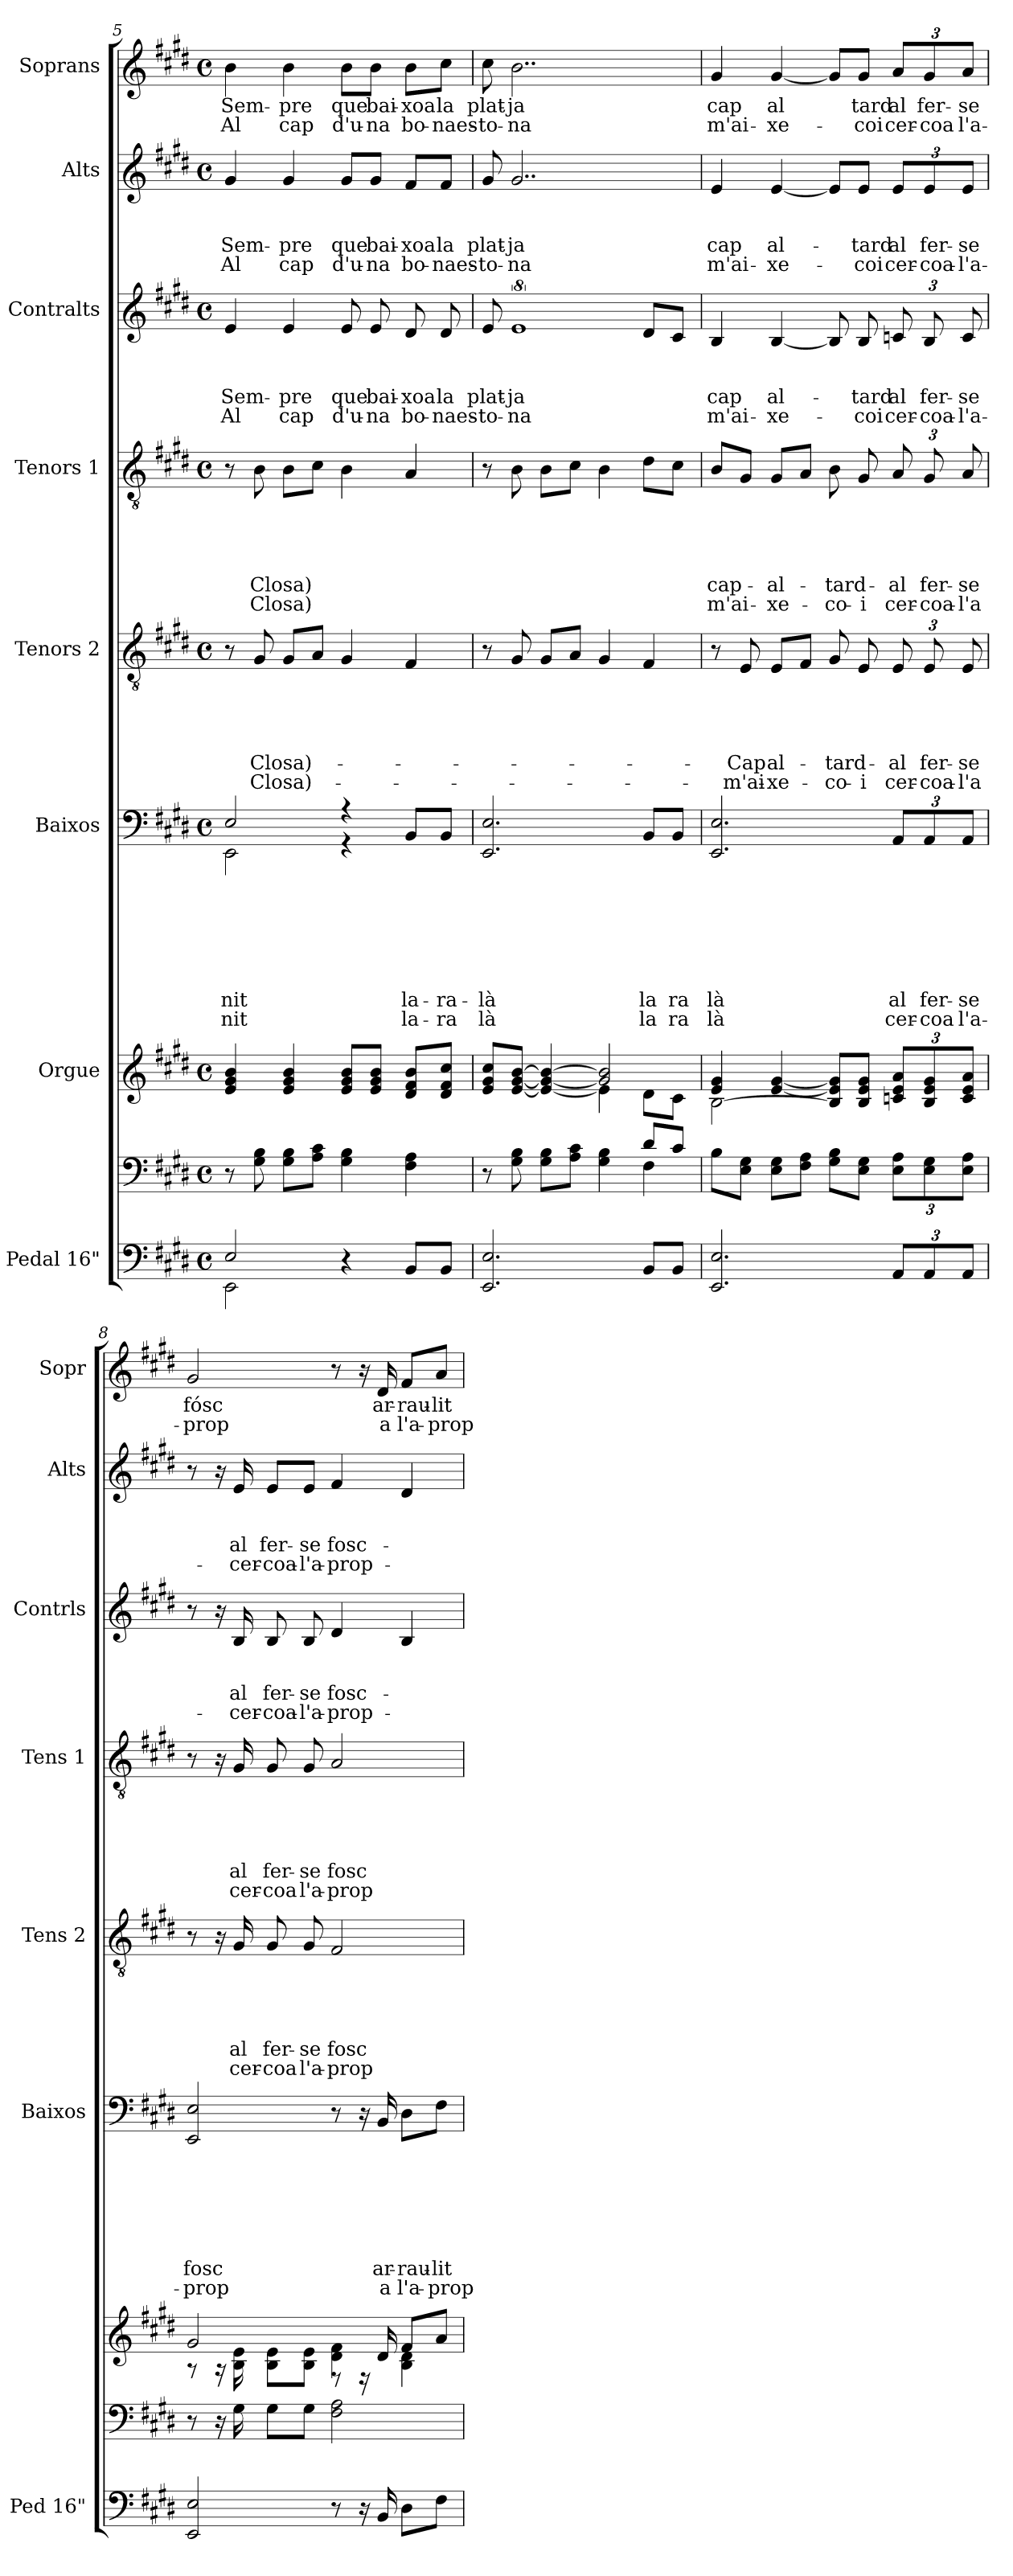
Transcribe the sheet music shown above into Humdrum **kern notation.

**kern	**kern	**kern	**kern	**text	**text	**text	**text	**text	**text	**text	**text	**kern	**text	**text	**text	**text	**text	**text	**kern	**text	**text	**text	**text	**text	**text	**kern	**text	**text	**text	**text	**kern	**text	**text	**text	**text	**kern	**text	**text
*part9	*part8	*part7	*part6	*part6	*part6	*part6	*part6	*part6	*part6	*part6	*part6	*part5	*part5	*part5	*part5	*part5	*part5	*part5	*part4	*part4	*part4	*part4	*part4	*part4	*part4	*part3	*part3	*part3	*part3	*part3	*part2	*part2	*part2	*part2	*part2	*part1	*part1	*part1
*staff9	*staff8	*staff7	*staff6	*staff6	*staff6	*staff6	*staff6	*staff6	*staff6	*staff6	*staff6	*staff5	*staff5	*staff5	*staff5	*staff5	*staff5	*staff5	*staff4	*staff4	*staff4	*staff4	*staff4	*staff4	*staff4	*staff3	*staff3	*staff3	*staff3	*staff3	*staff2	*staff2	*staff2	*staff2	*staff2	*staff1	*staff1	*staff1
*I"Pedal 16"	*	*I"Orgue	*I"Baixos	*	*	*	*	*	*	*	*	*I"Tenors 2	*	*	*	*	*	*	*I"Tenors 1	*	*	*	*	*	*	*I"Contralts	*	*	*	*	*I"Alts	*	*	*	*	*I"Soprans	*	*
*I'Ped 16"	*	*	*I'Baixos	*	*	*	*	*	*	*	*	*I'Tens 2	*	*	*	*	*	*	*I'Tens 1	*	*	*	*	*	*	*I'Contrls	*	*	*	*	*I'Alts	*	*	*	*	*I'Sopr	*	*
*clefF4	*clefF4	*clefG2	*clefF4	*	*	*	*	*	*	*	*	*clefGv2	*	*	*	*	*	*	*clefGv2	*	*	*	*	*	*	*clefG2	*	*	*	*	*clefG2	*	*	*	*	*clefG2	*	*
*k[f#c#g#d#]	*k[f#c#g#d#]	*k[f#c#g#d#]	*k[f#c#g#d#]	*	*	*	*	*	*	*	*	*k[f#c#g#d#]	*	*	*	*	*	*	*k[f#c#g#d#]	*	*	*	*	*	*	*k[f#c#g#d#]	*	*	*	*	*k[f#c#g#d#]	*	*	*	*	*k[f#c#g#d#]	*	*
*E:	*E:	*E:	*E:	*	*	*	*	*	*	*	*	*E:	*	*	*	*	*	*	*E:	*	*	*	*	*	*	*E:	*	*	*	*	*E:	*	*	*	*	*E:	*	*
*M4/4	*M4/4	*M4/4	*M4/4	*	*	*	*	*	*	*	*	*M4/4	*	*	*	*	*	*	*M4/4	*	*	*	*	*	*	*M4/4	*	*	*	*	*M4/4	*	*	*	*	*M4/4	*	*
*met(c)	*met(c)	*met(c)	*met(c)	*	*	*	*	*	*	*	*	*met(c)	*	*	*	*	*	*	*met(c)	*	*	*	*	*	*	*met(c)	*	*	*	*	*met(c)	*	*	*	*	*met(c)	*	*
=5	=5	=5	=5	=5	=5	=5	=5	=5	=5	=5	=5	=5	=5	=5	=5	=5	=5	=5	=5	=5	=5	=5	=5	=5	=5	=5	=5	=5	=5	=5	=5	=5	=5	=5	=5	=5	=5	=5
*^	*	*	*^	*	*	*	*	*	*	*	*	*	*	*	*	*	*	*	*	*	*	*	*	*	*	*	*	*	*	*	*	*	*	*	*	*	*	*
2E/	2EE\	8r	4e/ 4g#/ 4b/	2E/	2EE\	.	.	.	.	.	.	nit	nit	8r	.	.	.	.	(Boca	-(Boca	8r	.	.	.	.	(Boca	-(Boca	4e/	.	.	Sem-	Al	4g#/	.	.	Sem-	Al	4b\	Sem-	Al
.	.	8G#\ 8B\	.	.	.	.	.	.	.	.	.	.	.	8G#/	.	.	.	.	Closa)-	Closa)-	8B\	.	.	.	.	Closa)	Closa)	.	.	.	.	.	.	.	.	.	.	.	.	.
.	.	8G#\ 8B\L	4e/ 4g#/ 4b/	.	.	.	.	.	.	.	.	.	.	8G#/L	.	.	.	.	.	.	8B\L	.	.	.	.	.	.	4e/	.	.	-pre	cap	4g#/	.	.	-pre	cap	4b\	-pre	cap
.	.	8A\ 8c#\J	.	.	.	.	.	.	.	.	.	.	.	8A/J	.	.	.	.	.	.	8c#\J	.	.	.	.	.	.	.	.	.	.	.	.	.	.	.	.	.	.	.
4r	2ryy	4G#\ 4B\	8e/ 8g#/ 8b/L	4r	4rFF	.	.	.	.	.	.	.	.	4G#/	.	.	.	.	.	.	4B\	.	.	.	.	.	.	8e/	.	.	que	d'u-	8g#/L	.	.	que	d'u-	8b\L	que	d'u-
.	.	.	8e/ 8g#/ 8b/J	.	.	.	.	.	.	.	.	.	.	.	.	.	.	.	.	.	.	.	.	.	.	.	.	8e/	.	.	bai-	-na	8g#/J	.	.	bai-	-na	8b\J	bai-	-na
8BB/L	.	4F#\ 4A\	8d#/ 8f#/ 8b/L	8BB/L	4ryy	.	.	.	.	.	.	la-	la-	4F#/	.	.	.	.	.	.	4A/	.	.	.	.	.	.	8d#/	.	.	-xoa	bo-	8f#/L	.	.	-xoa	bo-	8b\L	-xoa	bo-
8BB/J	.	.	8d#/ 8f#/ 8cc#/J	8BB/J	.	.	.	.	.	.	.	-ra-	-ra	.	.	.	.	.	.	.	.	.	.	.	.	.	.	8d#/	.	.	la	-naes-	8f#/J	.	.	la	-naes-	8cc#\J	la	-naes-
*v	*v	*	*	*v	*v	*	*	*	*	*	*	*	*	*	*	*	*	*	*	*	*	*	*	*	*	*	*	*	*	*	*	*	*	*	*	*	*	*	*	*
!!LO:PB:g=z
=6	=6	=6	=6	=6	=6	=6	=6	=6	=6	=6	=6	=6	=6	=6	=6	=6	=6	=6	=6	=6	=6	=6	=6	=6	=6	=6	=6	=6	=6	=6	=6	=6	=6	=6	=6	=6	=6	=6
*	*^	*^	*	*	*	*	*	*	*	*	*	*	*	*	*	*	*	*	*	*	*	*	*	*	*	*	*	*	*	*	*	*	*	*	*	*	*	*
2.EE/ 2.E/	8r	2.ryy	8e/ 8g#/ 8cc#/L	2ryy	2.EE/ 2.E/	.	.	.	.	.	.	-là	là	8r	.	.	.	.	.	.	8r	.	.	.	.	.	.	8e/	.	.	plat-	-to-	8g#/	.	.	plat-	-to-	8cc#\	plat-	-to-
.	8G#\ 8B\	.	[8e/ [8g#/ [8b/J	.	.	.	.	.	.	.	.	.	.	8G#/	.	.	.	.	.	.	8B\	.	.	.	.	.	.	8%5e/	.	.	-ja	-na	2..g#/	.	.	-ja	-na	2..b\	-ja	-na
.	8G#\ 8B\L	.	4e/_ 4g#/_ 4b/_	.	.	.	.	.	.	.	.	.	.	8G#/L	.	.	.	.	.	.	8B\L	.	.	.	.	.	.	.	.	.	.	.	.	.	.	.	.	.	.	.
.	8A\ 8c#\J	.	.	.	.	.	.	.	.	.	.	.	.	8A/J	.	.	.	.	.	.	8c#\J	.	.	.	.	.	.	.	.	.	.	.	.	.	.	.	.	.	.	.
.	4G#\ 4B\	.	2g#/] 2b/]	4e\]	.	.	.	.	.	.	.	.	.	4G#/	.	.	.	.	.	.	4B\	.	.	.	.	.	.	.	.	.	.	.	.	.	.	.	.	.	.	.
8BB/L	4F#\	8d#/L	.	8d#\L	8BB/L	.	.	.	.	.	.	la	la	4F#/	.	.	.	.	.	.	8d#\L	.	.	.	.	.	.	8d#/L	.	.	.	.	.	.	.	.	.	.	.	.
8BB/J	.	8c#/J	.	8c#\J	8BB/J	.	.	.	.	.	.	ra	ra	.	.	.	.	.	.	.	8c#\J	.	.	.	.	.	.	8c#/J	.	.	.	.	.	.	.	.	.	.	.	.
*	*v	*v	*	*	*	*	*	*	*	*	*	*	*	*	*	*	*	*	*	*	*	*	*	*	*	*	*	*	*	*	*	*	*	*	*	*	*	*	*	*
=7	=7	=7	=7	=7	=7	=7	=7	=7	=7	=7	=7	=7	=7	=7	=7	=7	=7	=7	=7	=7	=7	=7	=7	=7	=7	=7	=7	=7	=7	=7	=7	=7	=7	=7	=7	=7	=7	=7	=7
2.EE/ 2.E/	8B\L	[2B\	4e/ 4g#/	2.EE/ 2.E/	.	.	.	.	.	.	là	là	8r	.	.	.	.	.	.	8B/L	.	.	.	.	cap-	m'ai-	4B/	.	.	cap	m'ai-	4e/	.	.	cap	m'ai-	4g#/	cap	m'ai-
.	8E\ 8G#\J	.	.	.	.	.	.	.	.	.	.	.	8E/	.	.	.	.	-Cap	-m'ai-	8G#/J	.	.	.	.	.	.	.	.	.	.	.	.	.	.	.	.	.	.	.
.	8E\ 8G#\L	.	[4e/ [4g#/	.	.	.	.	.	.	.	.	.	8E/L	.	.	.	.	al-	-xe-	8G#/L	.	.	.	.	-al-	-xe-	[4B/	.	.	al-	-xe-	[4e/	.	.	al-	-xe-	[4g#/	al	-xe-
.	8F#\ 8A\J	.	.	.	.	.	.	.	.	.	.	.	8F#/J	.	.	.	.	.	.	8A/J	.	.	.	.	.	.	.	.	.	.	.	.	.	.	.	.	.	.	.
.	8G#\ 8B\L	8B/] 8e/] 8g#/]L	2ryy	.	.	.	.	.	.	.	.	.	8G#/	.	.	.	.	-tard-	-co-	8B\	.	.	.	.	-tard-	-co-	8B/]	.	.	.	.	8e/L]	.	.	.	.	8g#/L]	.	.
.	8E\ 8G#\J	8B/ 8e/ 8g#/J	.	.	.	.	.	.	.	.	.	.	8E/	.	.	.	.	.	-i	8G#/	.	.	.	.	.	-i	8B/	.	.	-tard	-coi	8e/J	.	.	-tard	-coi	8g#/J	tard	-coi
*Xbrackettup	*Xbrackettup	*Xbrackettup	*	*Xbrackettup	*	*	*	*	*	*	*	*	*Xbrackettup	*	*	*	*	*	*	*Xbrackettup	*	*	*	*	*	*	*Xbrackettup	*	*	*	*	*Xbrackettup	*	*	*	*	*Xbrackettup	*	*
12AA/L	12E\ 12A\L	12cn/ 12e/ 12a/L	.	12AA/L	.	.	.	.	.	.	al	cer-	12E/	.	.	.	.	-al	cer-	12A/	.	.	.	.	-al	cer-	12cn/	.	.	al	cer-	12e/L	.	.	al	cer-	12a/L	al	cer-
12AA/	12E\ 12G#\	12B/ 12e/ 12g#/	.	12AA/	.	.	.	.	.	.	fer-	-coa	12E/	.	.	.	.	fer-	-coa-	12G#/	.	.	.	.	fer-	-coa-	12B/	.	.	fer-	-coa-	12e/	.	.	fer-	-coa-	12g#/	fer-	-coa
12AA/J	12E\ 12A\J	12c/ 12e/ 12a/J	.	12AA/J	.	.	.	.	.	.	-se	l'a-	12E/	.	.	.	.	-se	-l'a	12A/	.	.	.	.	-se	-l'a	12c/	.	.	-se	-l'a-	12e/J	.	.	-se	-l'a-	12a/J	-se	l'a-
=8	=8	=8	=8	=8	=8	=8	=8	=8	=8	=8	=8	=8	=8	=8	=8	=8	=8	=8	=8	=8	=8	=8	=8	=8	=8	=8	=8	=8	=8	=8	=8	=8	=8	=8	=8	=8	=8	=8	=8
2EE/ 2E/	8r	2g#/	8rA	2EE/ 2E/	.	.	.	.	.	.	fosc	-prop	8r	.	.	.	.	.	.	8r	.	.	.	.	.	.	8r	.	.	fosc	-prop	8r	.	.	.	.	2g#/	fósc	-prop
.	16r	.	16rA	.	.	.	.	.	.	.	.	.	16r	.	.	.	.	.	.	16r	.	.	.	.	.	.	16r	.	.	.	.	16r	.	.	.	.	.	.	.
.	16G#\	.	16B\ 16e\	.	.	.	.	.	.	.	.	.	16G#/	.	.	.	.	al	cer-	16G#/	.	.	.	.	al	cer-	16B/	.	.	al	cer-	16e/	.	.	al	-cer-	.	.	.
.	8G#\L	.	8B\ 8e\L	.	.	.	.	.	.	.	.	.	8G#/	.	.	.	.	fer-	-coa	8G#/	.	.	.	.	fer-	-coa	8B/	.	.	fer-	-coa-	8e/L	.	.	fer-	-coa-	.	.	.
.	8G#\J	.	8B\ 8e\J	.	.	.	.	.	.	.	.	.	8G#/	.	.	.	.	-se	l'a-	8G#/	.	.	.	.	-se	l'a-	8B/	.	.	-se	-l'a-	8e/J	.	.	-se	-l'a-	.	.	.
8r	2F#\ 2A\	4d#\ 4f#\	8rE	8r	.	.	.	.	.	.	.	.	2F#/	.	.	.	.	fosc	-prop	2A/	.	.	.	.	fosc	-prop	4d#/	.	.	fosc-	-prop-	4f#/	.	.	fosc-	-prop-	8r	.	.
16r	.	.	16rE	16r	.	.	.	.	.	.	.	.	.	.	.	.	.	.	.	.	.	.	.	.	.	.	.	.	.	.	.	.	.	.	.	.	16r	.	.
16BB/	.	.	16d#/	16BB/	.	.	.	.	.	.	ar-	a	.	.	.	.	.	.	.	.	.	.	.	.	.	.	.	.	.	.	.	.	.	.	.	.	16d#/	ar-	a
8D#\L	.	4B\ 4d#\	8f#/L	8D#\L	.	.	.	.	.	.	-rau-	l'a-	.	.	.	.	.	.	.	.	.	.	.	.	.	.	4B/	.	.	.	.	4d#/	.	.	.	.	8f#/L	-rau-	l'a-
8F#\J	.	.	8a/J	8F#\J	.	.	.	.	.	.	-lit	-prop	.	.	.	.	.	.	.	.	.	.	.	.	.	.	.	.	.	.	.	.	.	.	.	.	8a/J	-lit	-prop
*	*	*v	*v	*	*	*	*	*	*	*	*	*	*	*	*	*	*	*	*	*	*	*	*	*	*	*	*	*	*	*	*	*	*	*	*	*	*	*	*
=	=	=	=	=	=	=	=	=	=	=	=	=	=	=	=	=	=	=	=	=	=	=	=	=	=	=	=	=	=	=	=	=	=	=	=	=	=	=
*-	*-	*-	*-	*-	*-	*-	*-	*-	*-	*-	*-	*-	*-	*-	*-	*-	*-	*-	*-	*-	*-	*-	*-	*-	*-	*-	*-	*-	*-	*-	*-	*-	*-	*-	*-	*-	*-	*-
